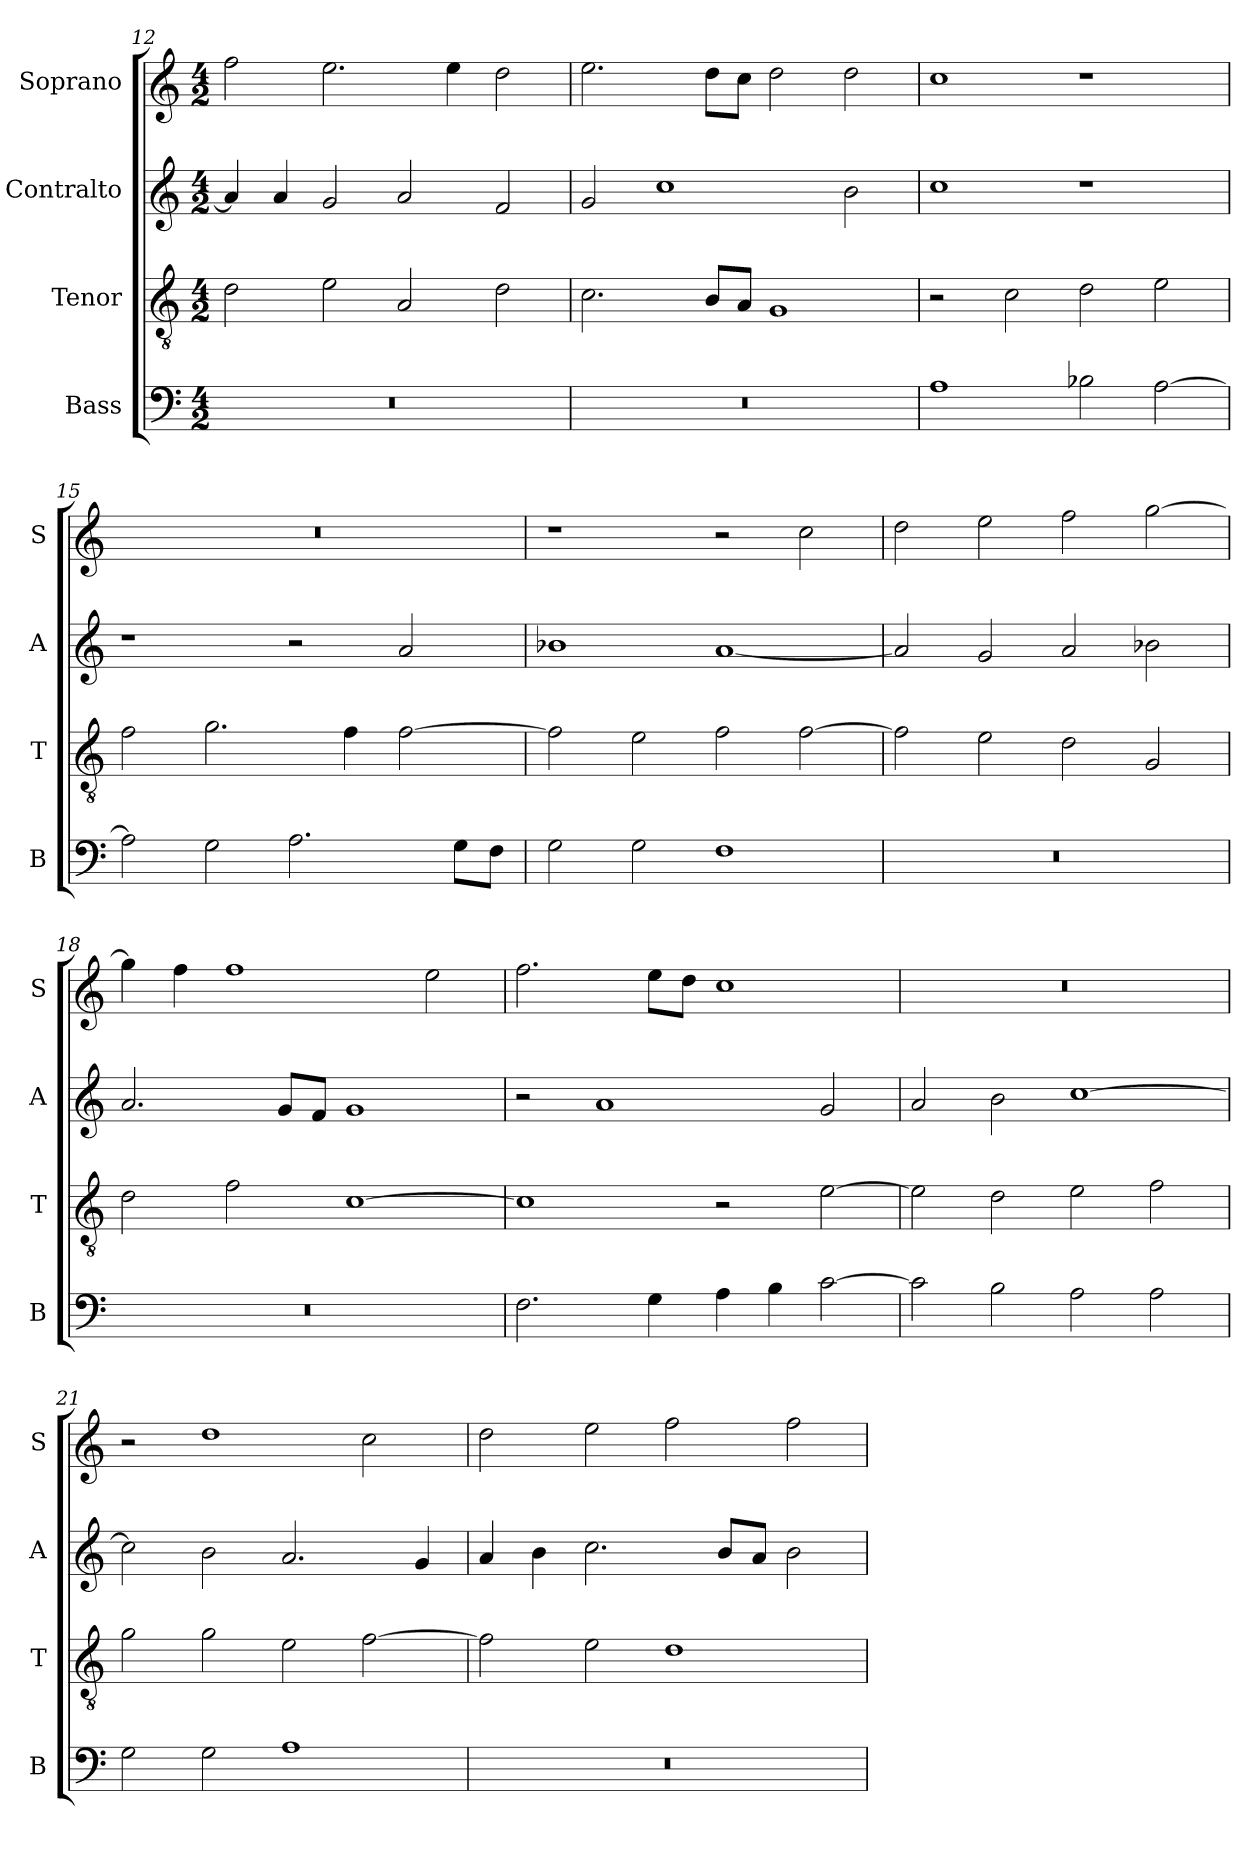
**kern	**kern	**kern	**kern
*part4	*part3	*part2	*part1
*staff4	*staff3	*staff2	*staff1
*I"Bass	*I"Tenor	*I"Contralto	*I"Soprano
*I'B	*I'T	*I'A	*I'S
*clefF4	*clefGv2	*clefG2	*clefG2
*k[]	*k[]	*k[]	*k[]
*D:dor	*D:dor	*D:dor	*D:dor
*M4/2	*M4/2	*M4/2	*M4/2
=12	=12	=12	=12
0r	2d	4a]	2ff
.	.	4a	.
.	2e	2g	2.ee
.	2A	2a	.
.	.	.	4ee
.	2d	2f	2dd
=13	=13	=13	=13
0r	2.c	2g	2.ee
.	.	1cc	.
.	8B/L	.	8dd\L
.	8A/J	.	8cc\J
.	1G	.	2dd
.	.	2b	2dd
=14	=14	=14	=14
1A	2r	1cc	1cc
.	2c	.	.
2B-X	2d	1r	1r
[2A	2e	.	.
=15	=15	=15	=15
2A]	2f	1r	0r
2G	2.g	.	.
2.A	.	2r	.
.	4f	.	.
.	[2f	2a	.
8G\L	.	.	.
8F\J	.	.	.
=16	=16	=16	=16
2G	2f]	1b-X	1r
2G	2e	.	.
1F	2f	[1a	2r
.	[2f	.	2cc
=17	=17	=17	=17
0r	2f]	2a]	2dd
.	2e	2g	2ee
.	2d	2a	2ff
.	2G	2b-X	[2gg
=18	=18	=18	=18
0r	2d	2.a	4gg]
.	.	.	4ff
.	2f	.	1ff
.	.	8g/L	.
.	.	8f/J	.
.	[1c	1g	.
.	.	.	2ee
=19	=19	=19	=19
2.F	1c]	2r	2.ff
.	.	1a	.
4G	.	.	8ee\L
.	.	.	8dd\J
4A	2r	.	1cc
4B	.	.	.
[2c	[2e	2g	.
=20	=20	=20	=20
2c]	2e]	2a	0r
2B	2d	2b	.
2A	2e	[1cc	.
2A	2f	.	.
=21	=21	=21	=21
2G	2g	2cc]	2r
2G	2g	2b	1dd
1A	2e	2.a	.
.	[2f	.	2cc
.	.	4g	.
=22	=22	=22	=22
0r	2f]	4a	2dd
.	.	4b	.
.	2e	2.cc	2ee
.	1d	.	2ff
.	.	8b/L	.
.	.	8a/J	.
.	.	2b	2ff
=	=	=	=
*-	*-	*-	*-
